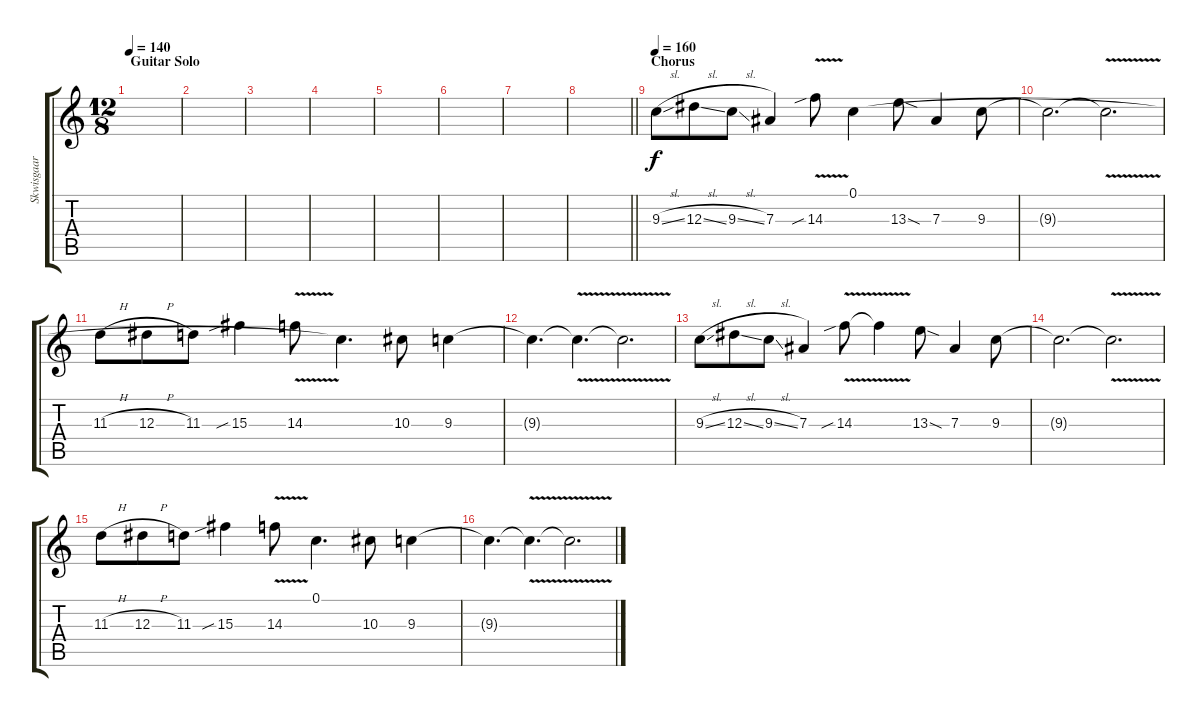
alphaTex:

\track ("Skwisgaar Skwigelf (Harmony Guitar 2)" "Skwisgaar ") {instrument distortionguitar}
\staff {score tabs}
\tuning (C4 G3 Eb3 Bb2 F2 C2) {hide}
\ts (12 8)
\section ("" "Guitar Solo")
\tempo 140
\clef g2
\ks c
|
|
|
|
|
|
|
\barLineRight lightlight
|
\section ("" "Chorus")
\tempo 160
9.3{sl}.8 12.3{sl}.8 9.3{sl}.8 7.3.4 14.3{v sib}.8 0.1.4 13.3{sod}.8 7.3.4 9.3.8 |
9.3{t}.2{d} 9.3{v t}.2{d} |
11.3{h}.8 12.3{h}.8 11.3.8 15.3{sib}.4 14.3{v}.8 0.1{t}.4{d} 10.3.8 9.3.4 |
9.3{t}.4{d} 9.3{v t}.4{d} 9.3{t}.2{d} |
9.3{sl}.8 12.3{sl}.8 9.3{sl}.8 7.3.4 14.3{v sib}.8 14.3{t}.4 13.3{sod}.8 7.3.4 9.3.8 |
9.3{t}.2{d} 9.3{v t}.2{d} |
11.3{h}.8 12.3{h}.8 11.3.8 15.3{sib}.4 14.3{v}.8 0.1.4{d} 10.3.8 9.3.4 |
9.3{t}.4{d} 9.3{v t}.4{d} 9.3{t}.2{d}
